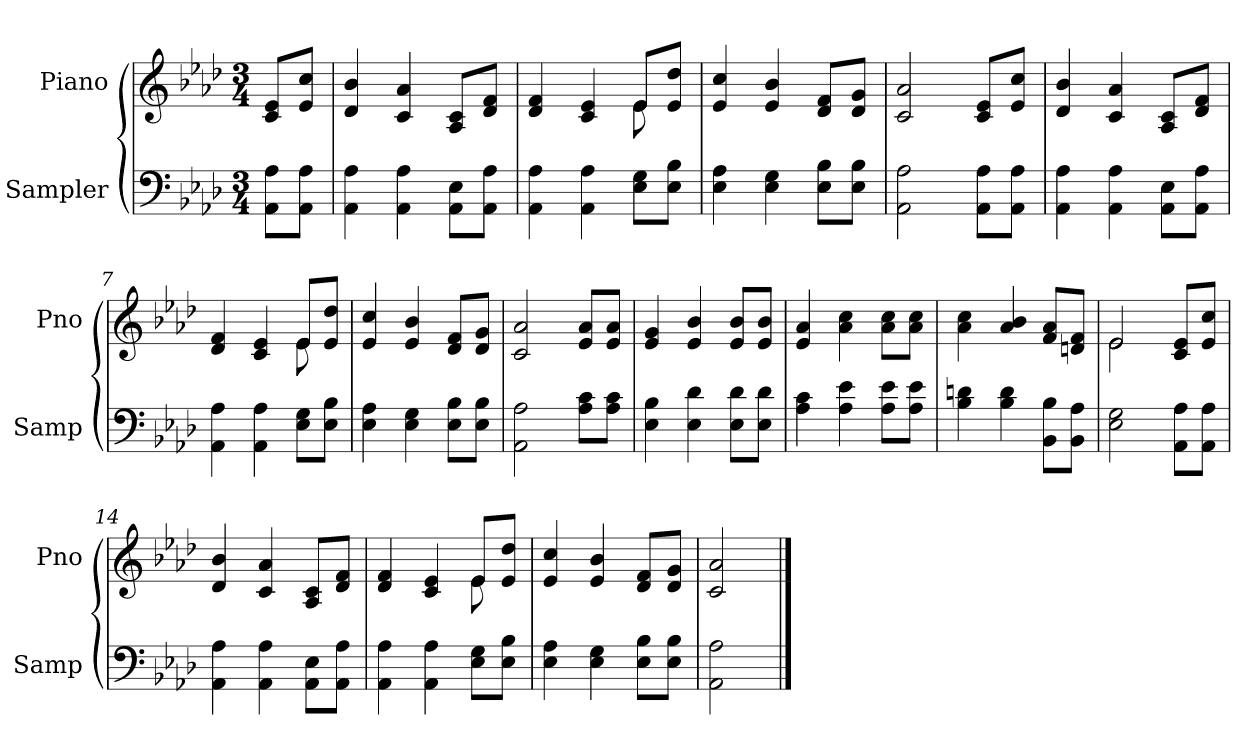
**kern	**kern
*part2	*part1
*staff2	*staff1
*I"Sampler	*I"Piano
*I'Samp	*I'Pno
*clefF4	*clefG2
*k[b-e-a-d-]	*k[b-e-a-d-]
*A-:	*A-:
*M3/4	*M3/4
=1	=1
8AA-\ 8A-\L	8c/ 8e-/L
8AA-\ 8A-\J	8e-/ 8cc/J
=2	=2
4AA- 4A-	4d- 4b-
4AA- 4A-	4c 4a-
8AA-\ 8E-\L	8A-/ 8c/L
8AA-\ 8A-\J	8d-/ 8f/J
=3	=3
*	*^
4AA- 4A-	4d- 4f	2ryy
4AA- 4A-	4c 4e-	.
8E-\ 8G\L	8e-/L	8e-
8E-\ 8B-\J	8e-/ 8dd-/J	8ryy
*	*v	*v
=4	=4
4E- 4A-	4e- 4cc
4E- 4G	4e- 4b-
8E-\ 8B-\L	8d-/ 8f/L
8E-\ 8B-\J	8d-/ 8g/J
=5	=5
2AA- 2A-	2c 2a-
8AA-\ 8A-\L	8c/ 8e-/L
8AA-\ 8A-\J	8e-/ 8cc/J
=6	=6
4AA- 4A-	4d- 4b-
4AA- 4A-	4c 4a-
8AA-\ 8E-\L	8A-/ 8c/L
8AA-\ 8A-\J	8d-/ 8f/J
=7	=7
*	*^
4AA- 4A-	4d- 4f	2ryy
4AA- 4A-	4c 4e-	.
8E-\ 8G\L	8e-/L	8e-
8E-\ 8B-\J	8e-/ 8dd-/J	8ryy
*	*v	*v
=8	=8
4E- 4A-	4e- 4cc
4E- 4G	4e- 4b-
8E-\ 8B-\L	8d-/ 8f/L
8E-\ 8B-\J	8d-/ 8g/J
=9	=9
2AA- 2A-	2c 2a-
8A-\ 8c\L	8e-/ 8a-/L
8A-\ 8c\J	8e-/ 8a-/J
=10	=10
4E- 4B-	4e- 4g
4E- 4d-	4e- 4b-
8E-\ 8d-\L	8e-/ 8b-/L
8E-\ 8d-\J	8e-/ 8b-/J
=11	=11
4A- 4c	4e- 4a-
4A- 4e-	4a- 4cc
8A-\ 8e-\L	8a-\ 8cc\L
8A-\ 8e-\J	8a-\ 8cc\J
=12	=12
4B- 4dn	4a- 4cc
4B- 4d	4a- 4b-
8BB-\ 8B-\L	8f/ 8a-/L
8BB-\ 8A-\J	8dn/ 8f/J
=13	=13
*	*^
2E- 2G	2e-/	2e-
8AA-\ 8A-\L	8c/ 8e-/L	4ryy
8AA-\ 8A-\J	8e-/ 8cc/J	.
*	*v	*v
=14	=14
4AA- 4A-	4d- 4b-
4AA- 4A-	4c 4a-
8AA-\ 8E-\L	8A-/ 8c/L
8AA-\ 8A-\J	8d-/ 8f/J
=15	=15
*	*^
4AA- 4A-	4d- 4f	2ryy
4AA- 4A-	4c 4e-	.
8E-\ 8G\L	8e-/L	8e-
8E-\ 8B-\J	8e-/ 8dd-/J	8ryy
*	*v	*v
=16	=16
4E- 4A-	4e- 4cc
4E- 4G	4e- 4b-
8E-\ 8B-\L	8d-/ 8f/L
8E-\ 8B-\J	8d-/ 8g/J
=17	=17
2AA- 2A-	2c 2a-
==	==
*-	*-
